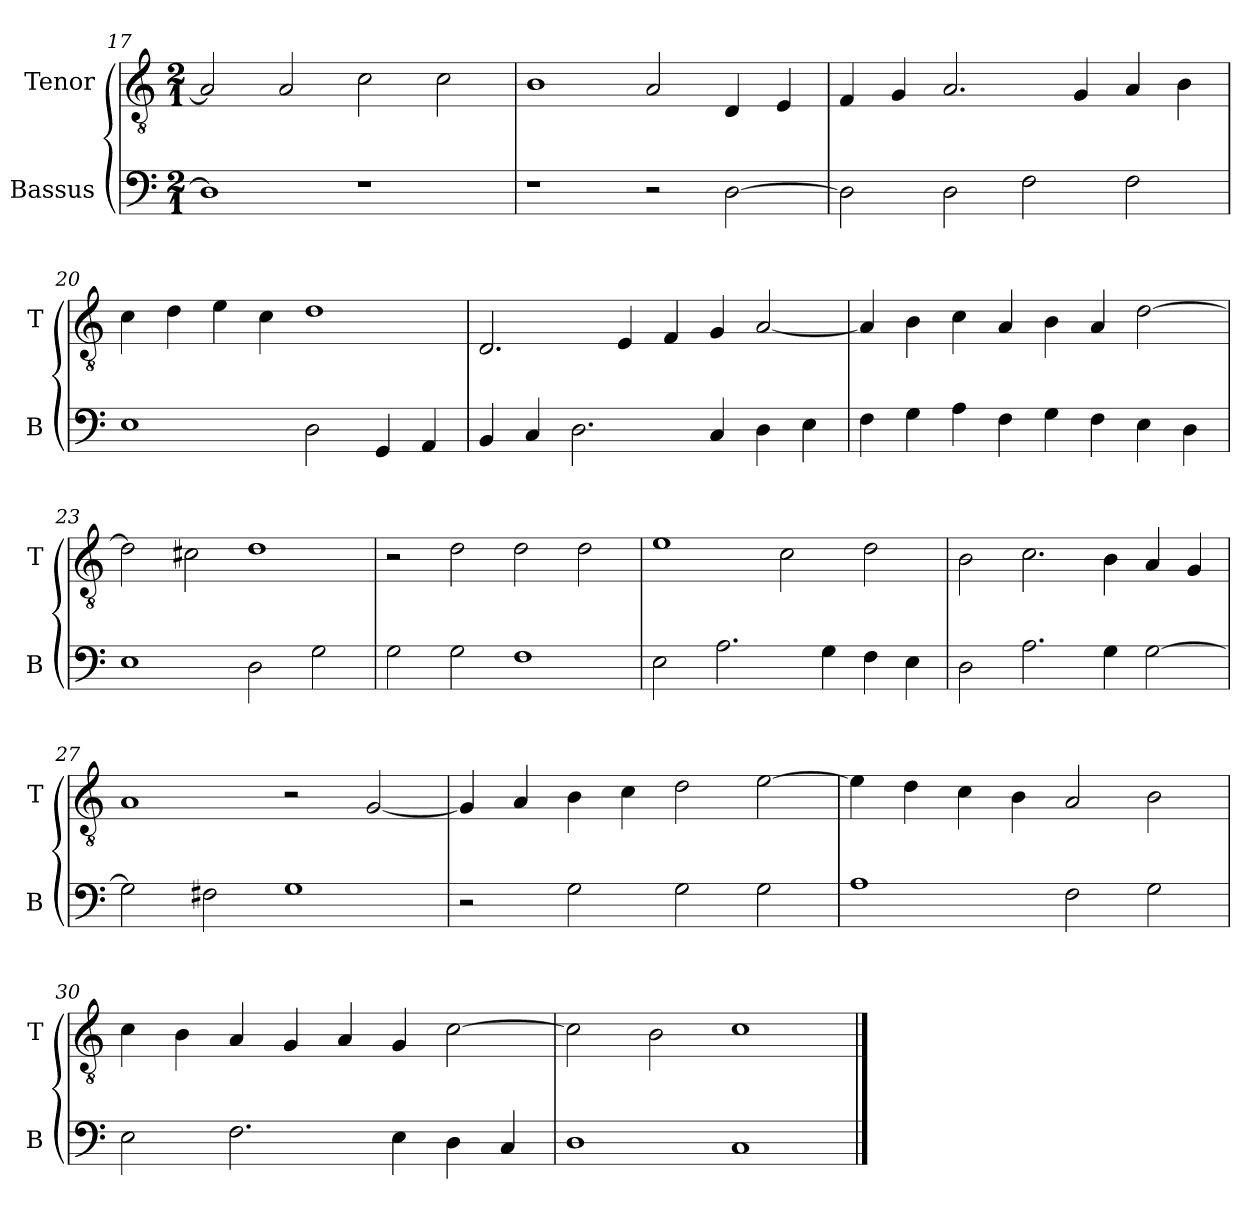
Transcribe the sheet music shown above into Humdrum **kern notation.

**kern	**kern
*part2	*part1
*staff2	*staff1
*I"Bassus	*I"Tenor
*I'B	*I'T
*clefF4	*clefGv2
*k[]	*k[]
*M2/1	*M2/1
=17	=17
1D]	2A/]
.	2A/
1r	2c\
.	2c\
=18	=18
1r	1B
2r	2A/
[2D\	4D/
.	4E/
=19	=19
2D\]	4F/
.	4G/
2D\	2.A/
2F\	.
.	4G/
2F\	4A/
.	4B\
=20	=20
1E	4c\
.	4d\
.	4e\
.	4c\
2D\	1d
4GG/	.
4AA/	.
=21	=21
4BB/	2.D/
4C/	.
2.D\	.
.	4E/
.	4F/
4C/	4G/
4D\	[2A/
4E\	.
=22	=22
4F\	4A/]
4G\	4B\
4A\	4c\
4F\	4A/
4G\	4B\
4F\	4A/
4E\	[2d\
4D\	.
=23	=23
1E	2d\]
.	2c#X\
2D\	1d
2G\	.
=24	=24
2G\	2r
2G\	2d\
1F	2d\
.	2d\
=25	=25
2E\	1e
2.A\	.
.	2c\
4G\	.
4F\	2d\
4E\	.
=26	=26
2D\	2B\
2.A\	2.c\
4G\	4B\
[2G\	4A/
.	4G/
=27	=27
2G\]	1A
2F#X\	.
1G	2r
.	[2G/
=28	=28
2r	4G/]
.	4A/
2G\	4B\
.	4c\
2G\	2d\
2G\	[2e\
=29	=29
1A	4e\]
.	4d\
.	4c\
.	4B\
2F\	2A/
2G\	2B\
=30	=30
2E\	4c\
.	4B\
2.F\	4A/
.	4G/
.	4A/
4E\	4G/
4D\	[2c\
4C/	.
=31	=31
1D	2c\]
.	2B\
1C	1c
==	==
*-	*-
